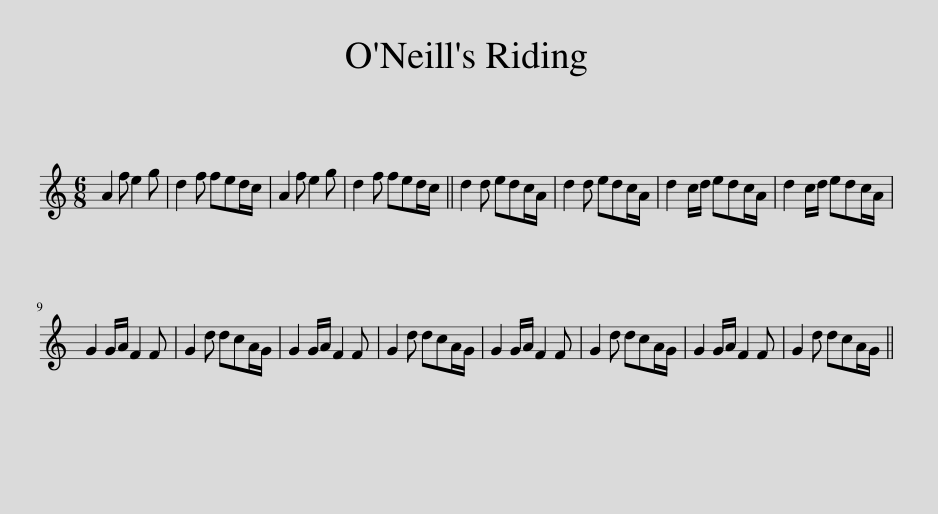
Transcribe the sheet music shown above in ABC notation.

X:1
L:1/8
M:6/8
I:linebreak $
K:C
V:1 treble
V:1
 A2 f e2 g | d2 f fed/c/ | A2 f e2 g | d2 f fed/c/ || d2 d edc/A/ | %5
 d2 d edc/A/ | d2 c/d/ edc/A/ | d2 c/d/ edc/A/ |$ G2 G/A/ F2 F | G2 d dcA/G/ | %10
 G2 G/A/ F2 F | G2 d dcA/G/ | G2 G/A/ F2 F | G2 d dcA/G/ | G2 G/A/ F2 F | %15
 G2 d dcA/G/ || %16
